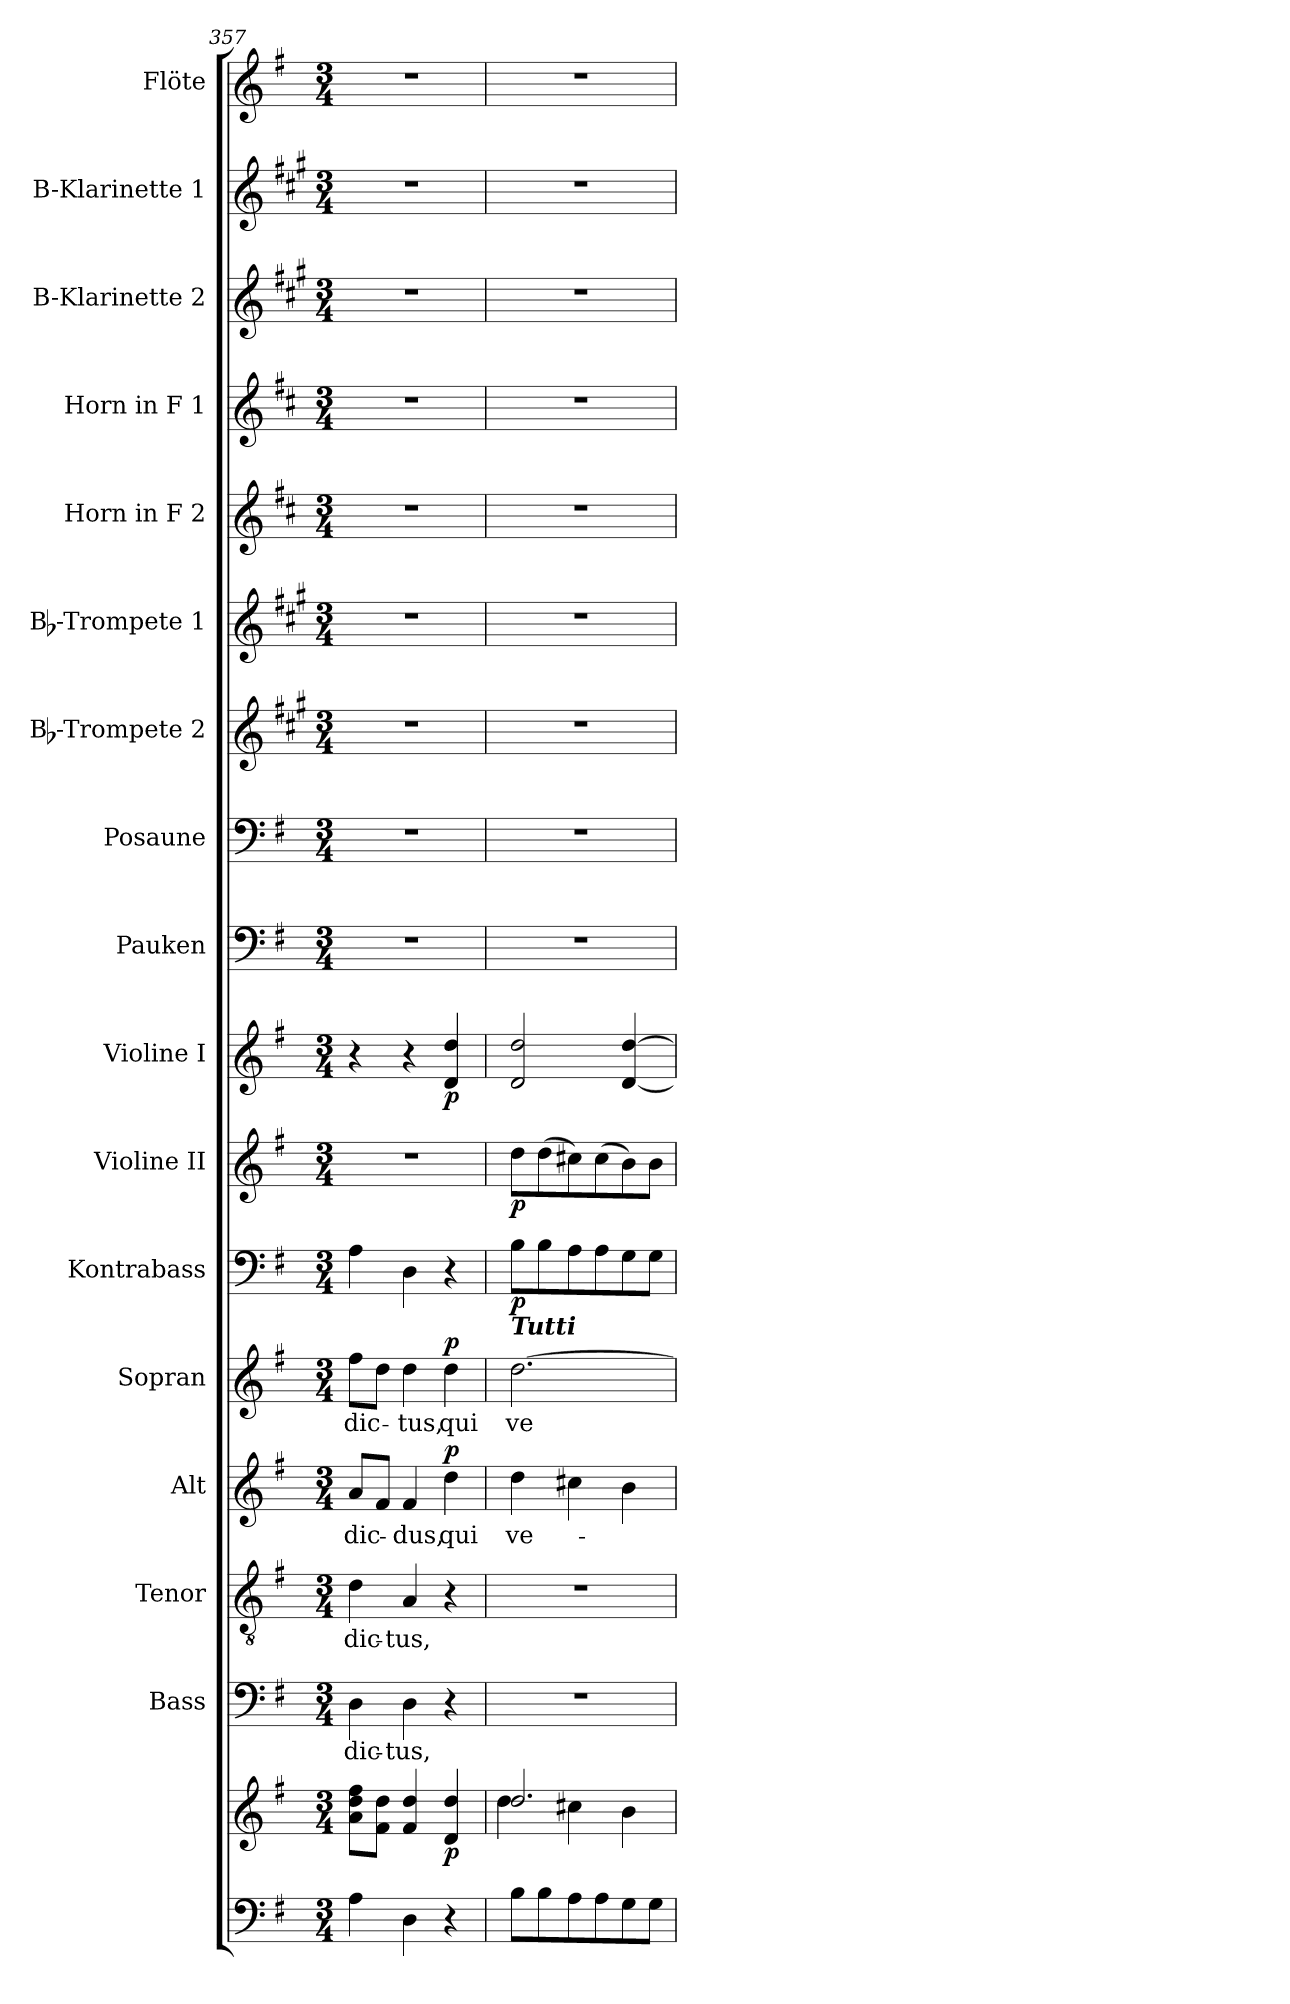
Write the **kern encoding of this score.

**kern	**kern	**dynam	**kern	**text	**kern	**text	**kern	**text	**dynam	**kern	**text	**dynam	**kern	**dynam	**kern	**dynam	**kern	**dynam	**kern	**kern	**kern	**kern	**kern	**kern	**kern	**kern	**kern
*part17	*part17	*part17	*part16	*part16	*part15	*part15	*part14	*part14	*part14	*part13	*part13	*part13	*part12	*part12	*part11	*part11	*part10	*part10	*part9	*part8	*part7	*part6	*part5	*part4	*part3	*part2	*part1
*staff18	*staff17	*staff17/18	*staff16	*staff16	*staff15	*staff15	*staff14	*staff14	*staff14	*staff13	*staff13	*staff13	*staff12	*staff12	*staff11	*staff11	*staff10	*staff10	*staff9	*staff8	*staff7	*staff6	*staff5	*staff4	*staff3	*staff2	*staff1
*	*	*	*I"Bass	*	*I"Tenor	*	*I"Alt	*	*	*I"Sopran	*	*	*I"Kontrabass	*	*I"Violine II	*	*I"Violine I	*	*I"Pauken	*I"Posaune	*I"Bb-Trompete 2	*I"Bb-Trompete 1	*I"Horn in F 2	*I"Horn in F 1	*I"B-Klarinette 2	*I"B-Klarinette 1	*I"Flöte
*	*	*	*I'B.	*	*I'T.	*	*I'A.	*	*	*I'S.	*	*	*I'Kb.	*	*I'Vl. II	*	*I'Vl. I	*	*I'Pk.	*I'Pos.	*I'Bb Trp. 2	*I'Bb Trp. 1	*I'Hrn. 2	*I'Hrn. 1	*I'B Kl. 2	*I'B Kl. 1	*I'Fl.
!!LO:PB:g=z
*clefF4	*clefG2	*	*clefF4	*	*clefGv2	*	*clefG2	*	*	*clefG2	*	*	*clefF4	*	*clefG2	*	*clefG2	*	*clefF4	*clefF4	*clefG2	*clefG2	*clefG2	*clefG2	*clefG2	*clefG2	*clefG2
*	*	*	*	*	*	*	*	*	*	*	*	*	*ITrd7c12	*	*	*	*	*	*	*	*ITrd1c2	*ITrd1c2	*ITrd4c7	*ITrd4c7	*ITrd1c2	*ITrd1c2	*
*k[f#]	*k[f#]	*	*k[f#]	*	*k[f#]	*	*k[f#]	*	*	*k[f#]	*	*	*k[f#]	*	*k[f#]	*	*k[f#]	*	*k[f#]	*k[f#]	*k[f#]	*k[f#]	*k[f#]	*k[f#]	*k[f#]	*k[f#]	*k[f#]
*G:	*G:	*	*G:	*	*G:	*	*G:	*	*	*G:	*	*	*G:	*	*G:	*	*G:	*	*G:	*G:	*G:	*G:	*G:	*G:	*G:	*G:	*G:
*M3/4	*M3/4	*	*M3/4	*	*M3/4	*	*M3/4	*	*	*M3/4	*	*	*M3/4	*	*M3/4	*	*M3/4	*	*M3/4	*M3/4	*M3/4	*M3/4	*M3/4	*M3/4	*M3/4	*M3/4	*M3/4
=357	=357	=357	=357	=357	=357	=357	=357	=357	=357	=357	=357	=357	=357	=357	=357	=357	=357	=357	=357	=357	=357	=357	=357	=357	=357	=357	=357
!	!	!	!	!LO:LY:b	!	!LO:LY:b	!	!LO:LY:b	!	!	!LO:LY:b	!	!	!	!	!	!	!	!	!	!	!	!	!	!	!	!
4A\	8a\ 8dd\ 8ff#\L	.	4D\	-dic-	4d\	-dic-	8a/L	-dic-	.	8ff#\L	-dic-	.	4AA\	.	2.r	.	4r	.	2.r	2.r	2.r	2.r	2.r	2.r	2.r	2.r	2.r
.	8f#\ 8dd\J	.	.	.	.	.	8f#/J	.	.	8dd\J	.	.	.	.	.	.	.	.	.	.	.	.	.	.	.	.	.
!	!	!	!	!LO:LY:b	!	!LO:LY:b	!	!LO:LY:b	!	!	!LO:LY:b	!	!	!	!	!	!	!	!	!	!	!	!	!	!	!	!
4D\	4f#/ 4dd/	.	4D\	-tus,	4A/	-tus,	4f#/	-dus,	.	4dd\	-tus,	.	4DD\	.	.	.	4r	.	.	.	.	.	.	.	.	.	.
!	!	!LO:DY:b	!	!	!	!	!	!LO:LY:b	!LO:DY:a	!	!LO:LY:b	!LO:DY:a	!	!	!	!	!	!LO:DY:b	!	!	!	!	!	!	!	!	!
4r	4d/ 4dd/	p	4r	.	4r	.	4dd\	qui	p	4dd\	qui	p	4r	.	.	.	4d/ 4dd/	p	.	.	.	.	.	.	.	.	.
=358	=358	=358	=358	=358	=358	=358	=358	=358	=358	=358	=358	=358	=358	=358	=358	=358	=358	=358	=358	=358	=358	=358	=358	=358	=358	=358	=358
*	*^	*	*	*	*	*	*	*	*	*	*	*	*	*	*	*	*	*	*	*	*	*	*	*	*	*	*
!	!	!	!	!	!	!	!	!	!	!	!	!	!	!LO:TX:b:Bi:t=Tutti	!	!	!	!	!	!	!	!	!	!	!	!	!	!
!	!	!	!	!	!	!	!	!	!LO:LY:b	!	!	!LO:LY:b	!	!	!LO:DY:b	!	!LO:DY:b	!	!	!	!	!	!	!	!	!	!	!
8B\L	2.dd/	4dd\	.	2.r	.	2.r	.	4dd\	ve-	.	[2.dd\	ve-	.	8BB\L	p	8dd\L	p	2d/ 2dd/	.	2.r	2.r	2.r	2.r	2.r	2.r	2.r	2.r	2.r
8B\	.	.	.	.	.	.	.	.	.	.	.	.	.	8BB\	.	(>8dd\	.	.	.	.	.	.	.	.	.	.	.	.
8A\	.	4cc#X\	.	.	.	.	.	4cc#X\	.	.	.	.	.	8AA\	.	8cc#X\)	.	.	.	.	.	.	.	.	.	.	.	.
8A\	.	.	.	.	.	.	.	.	.	.	.	.	.	8AA\	.	(>8cc#\	.	.	.	.	.	.	.	.	.	.	.	.
8G\	.	4b\	.	.	.	.	.	4b\	.	.	.	.	.	8GG\	.	8b\)	.	[4d/ [4dd/	.	.	.	.	.	.	.	.	.	.
8G\J	.	.	.	.	.	.	.	.	.	.	.	.	.	8GG\J	.	8b\J	.	.	.	.	.	.	.	.	.	.	.	.
*	*v	*v	*	*	*	*	*	*	*	*	*	*	*	*	*	*	*	*	*	*	*	*	*	*	*	*	*	*
=	=	=	=	=	=	=	=	=	=	=	=	=	=	=	=	=	=	=	=	=	=	=	=	=	=	=	=
*-	*-	*-	*-	*-	*-	*-	*-	*-	*-	*-	*-	*-	*-	*-	*-	*-	*-	*-	*-	*-	*-	*-	*-	*-	*-	*-	*-
